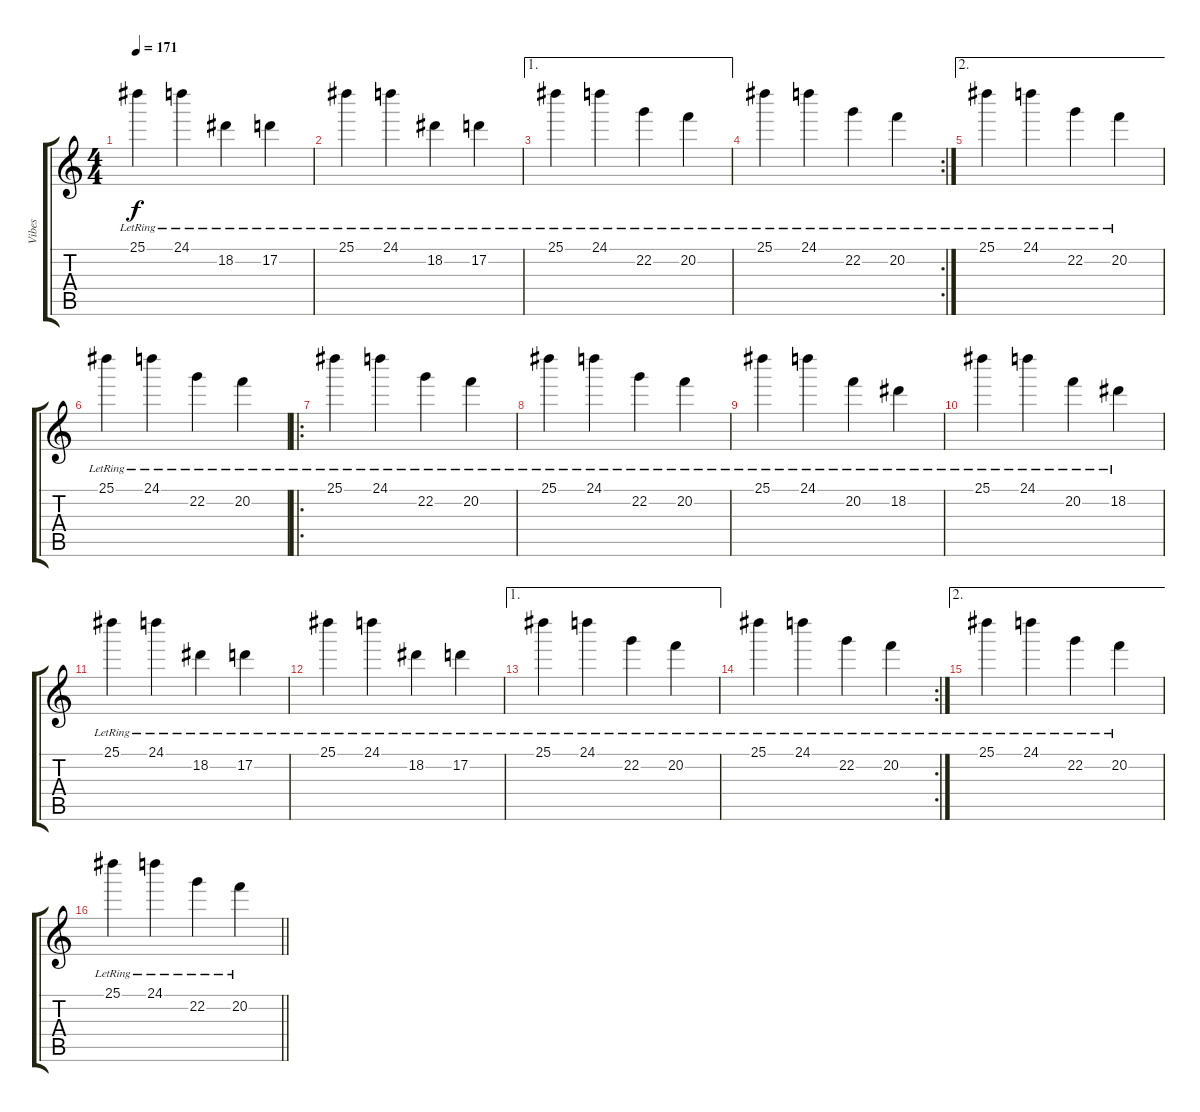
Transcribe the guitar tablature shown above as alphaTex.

\track ("Vibes" "Vibes") {instrument vibraphone}
\staff {score tabs}
\tuning (D4 A3 F3 C3 G2 C2) {hide}
\ts (4 4)
\tempo 171
\clef g2
\ks c
25.1{lr}.4{ot 8vb dy f} 24.1{lr}.4{ot 8vb} 18.2{lr}.4{ot 8vb} 17.2{lr}.4{ot 8vb} |
25.1{lr}.4{ot 8vb} 24.1{lr}.4{ot 8vb} 18.2{lr}.4{ot 8vb} 17.2{lr}.4{ot 8vb} |
\ae 1
25.1{lr}.4{ot 8vb} 24.1{lr}.4{ot 8vb} 22.2{lr}.4{ot 8vb} 20.2{lr}.4{ot 8vb} |
\rc 2
25.1{lr}.4{ot 8vb} 24.1{lr}.4{ot 8vb} 22.2{lr}.4{ot 8vb} 20.2{lr}.4{ot 8vb} |
\ae 2
25.1{lr}.4{ot 8vb} 24.1{lr}.4{ot 8vb} 22.2{lr}.4{ot 8vb} 20.2{lr}.4{ot 8vb} |
25.1{lr}.4{ot 8vb} 24.1{lr}.4{ot 8vb} 22.2{lr}.4{ot 8vb} 20.2{lr}.4{ot 8vb} |
\ro
25.1{lr}.4{ot 8vb} 24.1{lr}.4{ot 8vb} 22.2{lr}.4{ot 8vb} 20.2{lr}.4{ot 8vb} |
25.1{lr}.4{ot 8vb} 24.1{lr}.4{ot 8vb} 22.2{lr}.4{ot 8vb} 20.2{lr}.4{ot 8vb} |
25.1{lr}.4{ot 8vb} 24.1{lr}.4{ot 8vb} 20.2{lr}.4{ot 8vb} 18.2{lr}.4{ot 8vb} |
25.1{lr}.4{ot 8vb} 24.1{lr}.4{ot 8vb} 20.2{lr}.4{ot 8vb} 18.2{lr}.4{ot 8vb} |
25.1{lr}.4{ot 8vb} 24.1{lr}.4{ot 8vb} 18.2{lr}.4{ot 8vb} 17.2{lr}.4{ot 8vb} |
25.1{lr}.4{ot 8vb} 24.1{lr}.4{ot 8vb} 18.2{lr}.4{ot 8vb} 17.2{lr}.4{ot 8vb} |
\ae 1
25.1{lr}.4{ot 8vb} 24.1{lr}.4{ot 8vb} 22.2{lr}.4{ot 8vb} 20.2{lr}.4{ot 8vb} |
\rc 2
25.1{lr}.4{ot 8vb} 24.1{lr}.4{ot 8vb} 22.2{lr}.4{ot 8vb} 20.2{lr}.4{ot 8vb} |
\ae 2
25.1{lr}.4{ot 8vb} 24.1{lr}.4{ot 8vb} 22.2{lr}.4{ot 8vb} 20.2{lr}.4{ot 8vb} |
\barLineRight lightlight
25.1{lr}.4{ot 8vb} 24.1{lr}.4{ot 8vb} 22.2{lr}.4{ot 8vb} 20.2{lr}.4{ot 8vb}
